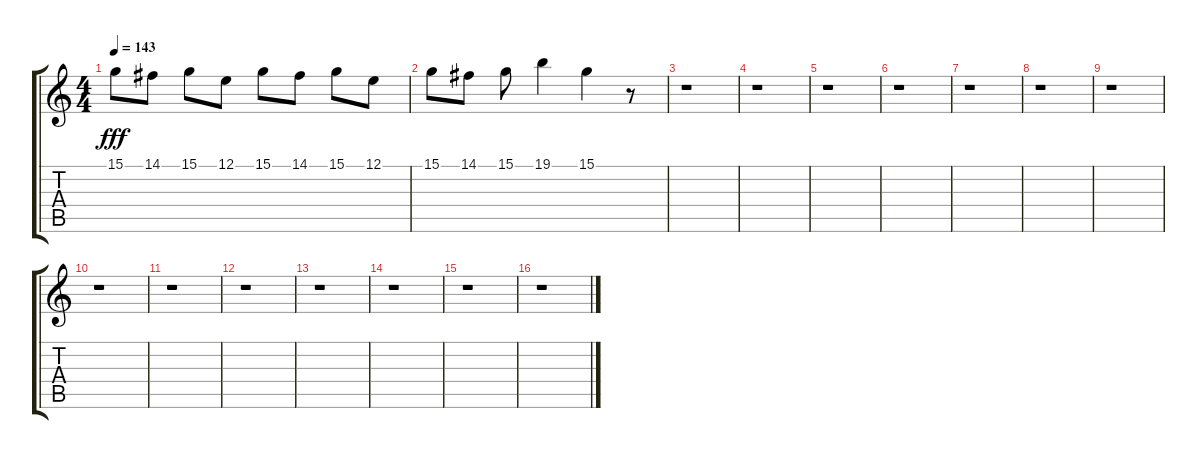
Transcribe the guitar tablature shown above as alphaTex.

\track "" {instrument glockenspiel}
\staff {score tabs}
\tuning (E4 B3 G3 D3 A2 E2) {hide}
\ts (4 4)
\tempo 143
\clef g2
\ks c
15.1.8{dy fff} 14.1.8 15.1.8 12.1.8 15.1.8 14.1.8 15.1.8 12.1.8 |
15.1.8 14.1.8 15.1.8 19.1.4 15.1.4 r.8 |
r.1 |
r.1 |
r.1 |
r.1 |
r.1 |
r.1 |
r.1 |
r.1 |
r.1 |
r.1 |
r.1 |
r.1 |
r.1 |
r.1
